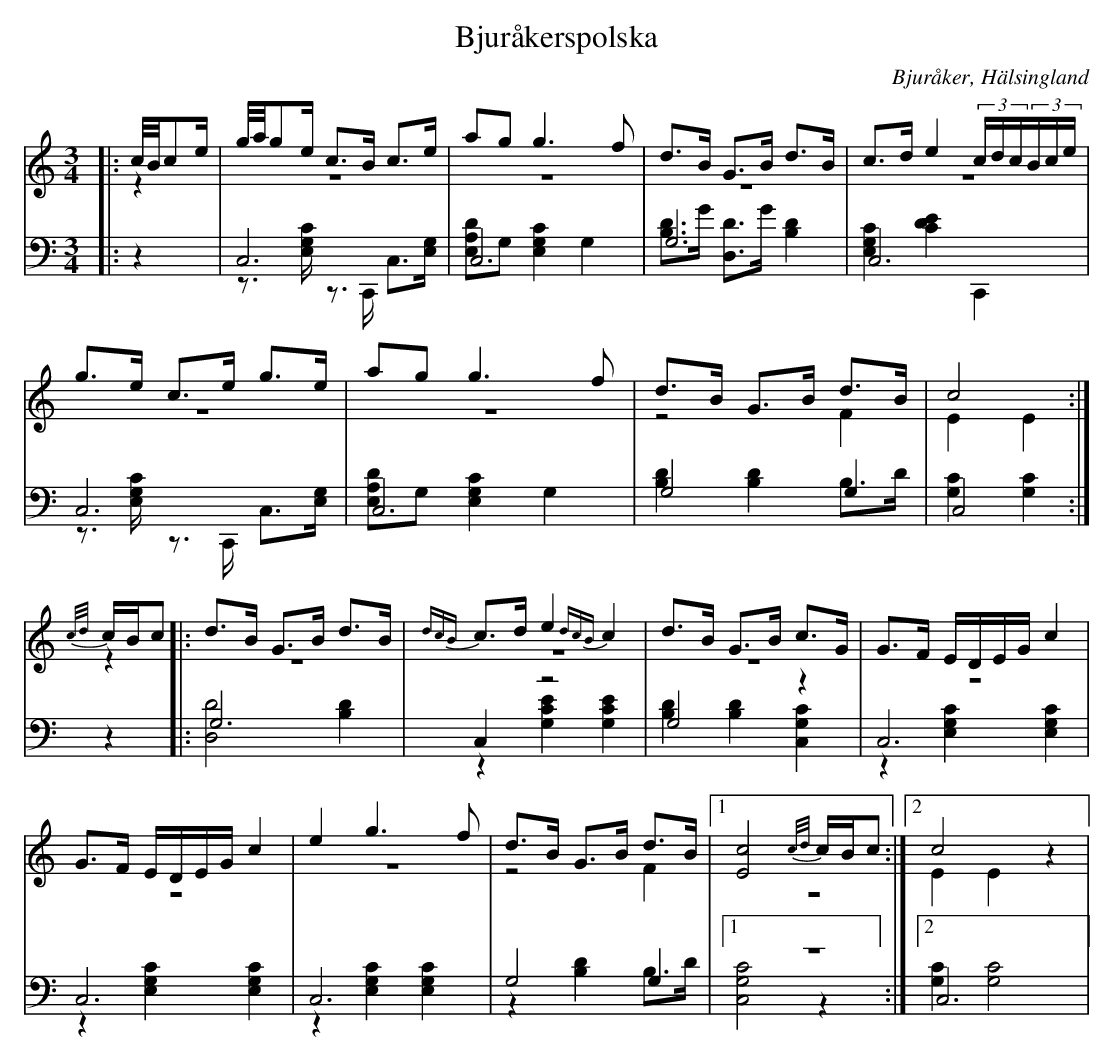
X:1
T: Bjuråkerspolska
O: Bjuråker, Hälsingland
M: 3/4
L: 1/8
K: C
V:1
V:2 merge
V:3
V:4 merge
V:1
|:c//B//ce/|g//a//ge/ c>B c>e|ag g3 f|d>B G>B d>B|c>d e2 (3c/d/c/(3B/c/e/|
g>e c>e g>e|ag g3 f|d>B G>B d>B|c4:|
{c/d/}c/B/c |:d>B G>B d>B|{dcB}c>d e2 {dcB}c2|d>B G>B c>G|G>F E/D/E/G/ c2|
G>F E/D/E/G/ c2|e2 g3 f|d>B G>B d>B|1 [E4c4] {c/d/}c/B/c:|2 c4 z2|
V:2
|:z2|z6|z6|z6|z6|
z6|z6|z4 F2|E2 E2:|
z2|:z6|z6|z6|z6|
 z6|z6|z4 F2|1 z6:|2 E2 E2 z2|
V:3 clef=bass
|:z2|C,6|C,6|G,6|C,6|
C,6|C,6|G,4 G,2|C,4:|
z2|:G,6|C,2 z4|G,4 z2|C,6|
 C,6|C,6|G,4 G,2|1 z6:|2 C,6|
V:4 clef=bass
|:z2|z>[E,G,C] z>C,, C,>[E,G,]|[E,A,D]G, [E,2G,2C2] G,2|[B,D]>G [D,D]>G [B,2D2]|[E,2G,2C2] [D2E2C2] C,,2|
z>[E,G,C] z>C,, C,>[E,G,]|[E,A,D]G, [E,2G,2C2] G,2|[B,2D2] [B,2D2] B,>D|[G,2C2][G,2C2]:|
z2|:[D,4D4] [B,2D2]|z2 [G,2C2E2] [G,2C2E2]|[B,2D2][B,2D2] [C,2G,2C2]|z2 [E,2G,2C2] [E,2G,2C2]|
z2 [E,2G,2C2] [E,2G,2C2]|z2 [E,2G,2C2] [E,2G,2C2]|z2 [B,2D2] B,>D|1 [C,4G,4C4] z2:|2 [G,2C2] [G,4C4]|
